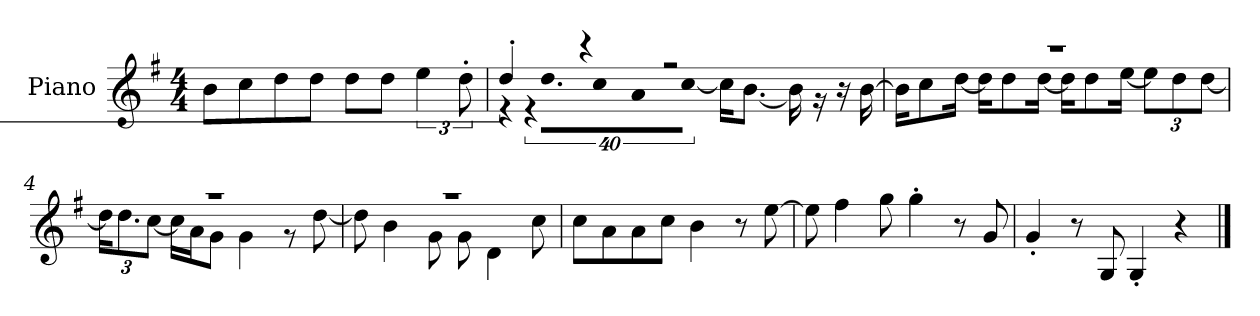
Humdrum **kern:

**kern
*part1
*staff1
*I"Piano
*I'P-no
*clefG2
*k[f#]
*M4/4
*MM90
=1
8b\L
8cc\
8dd\
8dd\J
8dd\L
8dd\J
6ee\
12dd'\
=2
*^
!	!LO:N:vis=16
4dd'/	1920%137r
!	!LO:N:vis=32
.	640%23r
!	!LO:N:vis=16.
.	960%103dd\KL
!	!LO:N:vis=8
.	960%137cc\
4r	.
!	!LO:N:vis=16
.	1920%137a\L
!	!LO:N:vis=16
.	[1920%137cc\JJ
2r	16cc\KL]
.	[8.b\J
.	16b\]
.	16r
.	16r
.	[16b\
=3	=3
1r	16b\KL]
.	8cc\
.	[16dd\Jk
.	16dd\KL]
.	8dd\
.	[16dd\Jk
.	16dd\KL]
.	8dd\
.	[16ee\Jk
*	*Xbrackettup
.	12ee\L]
.	12dd\
.	[12dd\J
!!LO:LB:g=z	!!
=4	=4
1r	24dd\KL]
.	12.dd\
.	[12cc\J
.	16cc\LL]
.	16a\J
.	8g\J
.	4g\
.	8r
.	[8dd\
=5	=5
1r	8dd\]
.	4b\
.	8g\
.	8g\
.	4d\
.	8cc\
*v	*v
=6
8cc\L
8a\
8a\
8cc\J
4b\
8r
[8ee\
=7
8ee\]
4ff#\
8gg\
4gg'\
8r
8g/
=8
4g'/
8r
8G/
4G'/
4r
==
*-
